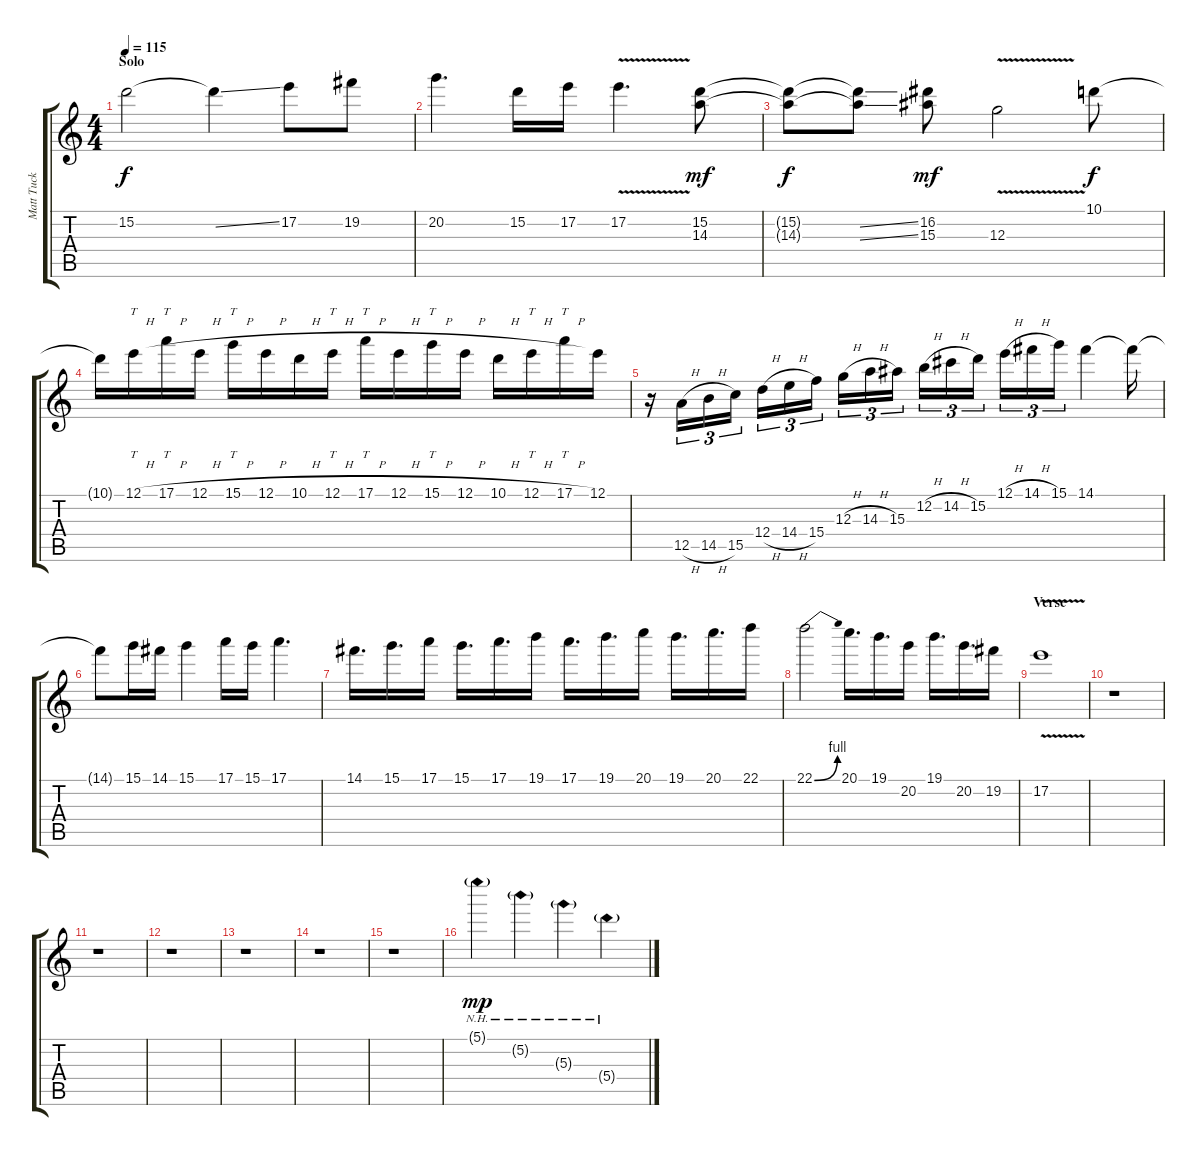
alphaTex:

\track ("Matt Tuck" "Matt Tuck") {instrument distortionguitar}
\staff {score tabs}
\tuning (E4 B3 G3 D3 A2 E2) {hide}
\ts (4 4)
\section ("" "Solo")
\tempo 115
\clef g2
\ks c
15.2{t}.2{dy f} 15.2{ss t}.4 17.2.8 19.2.8 |
20.2.4{d} 15.2.16 17.2.16 17.2{v}.4{d} (15.2 14.3).8{dy mf} |
(15.2{t} 14.3{t}).8{dy f} (15.2{ss t} 14.3{ss t}).8 (16.2 15.3).8{dy mf} 12.3{v}.2 10.1.8{dy f} |
10.1{t}.16 12.1{h}.16{tt} 17.1{h}.16{tt} 12.1{h}.16 15.1{h}.16{tt} 12.1{h}.16 10.1{h}.16 12.1{h}.16{tt} 17.1{h}.16{tt} 12.1{h}.16 15.1{h}.16{tt} 12.1{h}.16 10.1{h}.16 12.1{h}.16{tt} 17.1{h}.16{tt} 12.1.16 |
r.16 12.5{h}.16{tu (3 2)} 14.5{h}.16{tu (3 2)} 15.5.16{tu (3 2)} 12.4{h}.16{tu (3 2)} 14.4{h}.16{tu (3 2)} 15.4.16{tu (3 2)} 12.3{h}.16{tu (3 2)} 14.3{h}.16{tu (3 2)} 15.3.16{tu (3 2)} 12.2{h}.16{tu (3 2)} 14.2{h}.16{tu (3 2)} 15.2.16{tu (3 2)} 12.1{h}.16{tu (3 2)} 14.1{h}.16{tu (3 2)} 15.1.16{tu (3 2)} 14.1.4 14.1{t}.16 |
14.1{t}.8 15.1.16 14.1.16 15.1.4 17.1.16 15.1.16 17.1.4{d} |
14.1.16{d} 15.1.16{d} 17.1.16 15.1.16{d} 17.1.16{d} 19.1.16 17.1.16{d} 19.1.16{d} 20.1.16 19.1.16{d} 20.1.16{d} 22.1.16 |
22.1{be (bend 0 0 60 4)}.2 20.1.16{d} 19.1.16{d} 20.2.16 19.1.16{d} 20.2.16{d} 19.2.16 |
\section ("" "Verse")
17.2{v}.1 |
r.1 |
r.1 |
r.1 |
r.1 |
r.1 |
r.1 |
5.1{nh g}.4{dy mp} 5.2{nh g}.4 5.3{nh g}.4 5.4{nh g}.4
